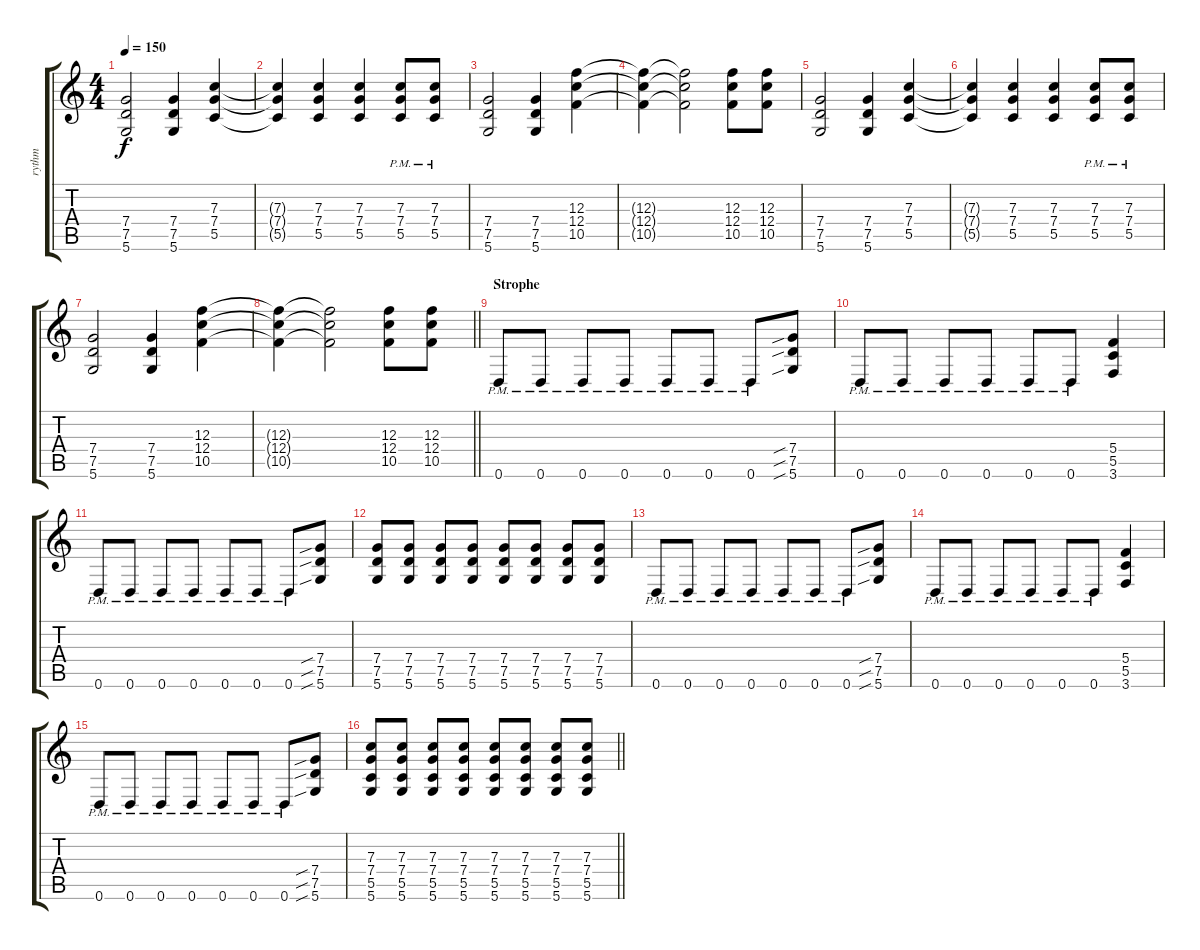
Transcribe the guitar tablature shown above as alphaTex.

\track ("rythm" "rythm") {instrument distortionguitar}
\staff {score tabs}
\tuning (D4 A3 F3 C3 G2 D2) {hide}
\ts (4 4)
\tempo 150
\clef g2
\ks c
(7.4 7.5 5.6).2{dy f} (7.4 7.5 5.6).4 (7.3 7.4 5.5).4 |
(7.3{t} 7.4{t} 5.5{t}).4 (7.3 7.4 5.5).4 (7.3 7.4 5.5).4 (7.3{pm} 7.4{pm} 5.5{pm}).8 (7.3{pm} 7.4{pm} 5.5{pm}).8 |
(7.4 7.5 5.6).2 (7.4 7.5 5.6).4 (12.3 12.4 10.5).4 |
(12.3{t} 12.4{t} 10.5{t}).4 (12.3{t} 12.4{t} 10.5{t}).2 (12.3 12.4 10.5).8 (12.3 12.4 10.5).8 |
(7.4 7.5 5.6).2 (7.4 7.5 5.6).4 (7.3 7.4 5.5).4 |
(7.3{t} 7.4{t} 5.5{t}).4 (7.3 7.4 5.5).4 (7.3 7.4 5.5).4 (7.3{pm} 7.4{pm} 5.5{pm}).8 (7.3{pm} 7.4{pm} 5.5{pm}).8 |
(7.4 7.5 5.6).2 (7.4 7.5 5.6).4 (12.3 12.4 10.5).4 |
\barLineRight lightlight
(12.3{t} 12.4{t} 10.5{t}).4 (12.3{t} 12.4{t} 10.5{t}).2 (12.3 12.4 10.5).8 (12.3 12.4 10.5).8 |
\section ("" "Strophe")
0.6{pm}.8 0.6{pm}.8 0.6{pm}.8 0.6{pm}.8 0.6{pm}.8 0.6{pm}.8 0.6{pm}.8 (7.4{sib} 7.5{sib} 5.6{sib}).8 |
0.6{pm}.8 0.6{pm}.8 0.6{pm}.8 0.6{pm}.8 0.6{pm}.8 0.6{pm}.8 (5.4 5.5 3.6).4 |
0.6{pm}.8 0.6{pm}.8 0.6{pm}.8 0.6{pm}.8 0.6{pm}.8 0.6{pm}.8 0.6{pm}.8 (7.4{sib} 7.5{sib} 5.6{sib}).8 |
(7.4 7.5 5.6).8 (7.4 7.5 5.6).8 (7.4 7.5 5.6).8 (7.4 7.5 5.6).8 (7.4 7.5 5.6).8 (7.4 7.5 5.6).8 (7.4 7.5 5.6).8 (7.4 7.5 5.6).8 |
0.6{pm}.8 0.6{pm}.8 0.6{pm}.8 0.6{pm}.8 0.6{pm}.8 0.6{pm}.8 0.6{pm}.8 (7.4{sib} 7.5{sib} 5.6{sib}).8 |
0.6{pm}.8 0.6{pm}.8 0.6{pm}.8 0.6{pm}.8 0.6{pm}.8 0.6{pm}.8 (5.4 5.5 3.6).4 |
0.6{pm}.8 0.6{pm}.8 0.6{pm}.8 0.6{pm}.8 0.6{pm}.8 0.6{pm}.8 0.6{pm}.8 (7.4{sib} 7.5{sib} 5.6{sib}).8 |
\barLineRight lightlight
(7.3 7.4 5.5 5.6).8 (7.3 7.4 5.5 5.6).8 (7.3 7.4 5.5 5.6).8 (7.3 7.4 5.5 5.6).8 (7.3 7.4 5.5 5.6).8 (7.3 7.4 5.5 5.6).8 (7.3 7.4 5.5 5.6).8 (7.3 7.4 5.5 5.6).8
